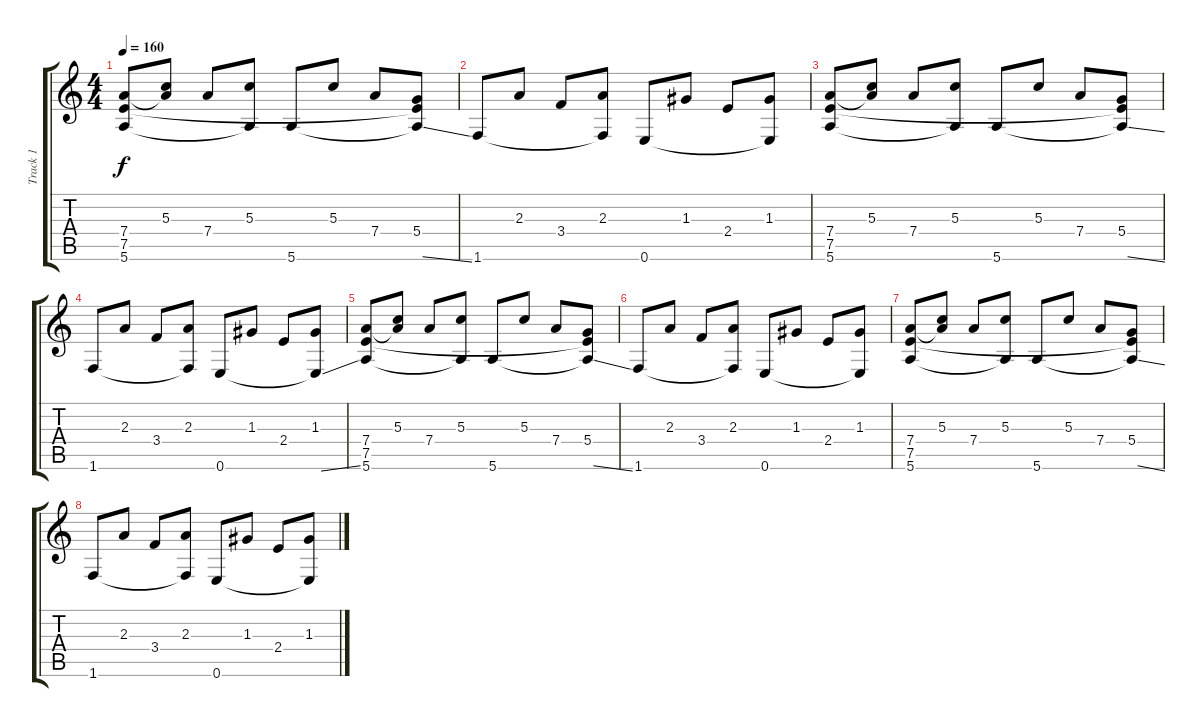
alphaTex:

\track ("Track 1" "Track 1") {instrument acousticguitarsteel}
\staff {score tabs}
\tuning (E4 B3 G3 D3 A2 E2) {hide}
\ts (4 4)
\tempo 160
\clef g2
\ks c
(7.4 7.5 5.6).8{dy f} (5.3 7.4{t}).8 7.4.8 (5.3 5.6{t}).8 5.6.8 5.3.8 7.4.8 (5.4 7.5{t} 5.6{ss t}).8 |
1.6.8 2.3.8 3.4.8 (2.3 1.6{t}).8 0.6.8 1.3.8 2.4.8 (1.3 0.6{t}).8 |
(7.4 7.5 5.6).8 (5.3 7.4{t}).8 7.4.8 (5.3 5.6{t}).8 5.6.8 5.3.8 7.4.8 (5.4 7.5{t} 5.6{ss t}).8 |
1.6.8 2.3.8 3.4.8 (2.3 1.6{t}).8 0.6.8 1.3.8 2.4.8 (1.3 0.6{ss t}).8 |
(7.4 7.5 5.6).8 (5.3 7.4{t}).8 7.4.8 (5.3 5.6{t}).8 5.6.8 5.3.8 7.4.8 (5.4 7.5{t} 5.6{ss t}).8 |
1.6.8 2.3.8 3.4.8 (2.3 1.6{t}).8 0.6.8 1.3.8 2.4.8 (1.3 0.6{t}).8 |
(7.4 7.5 5.6).8 (5.3 7.4{t}).8 7.4.8 (5.3 5.6{t}).8 5.6.8 5.3.8 7.4.8 (5.4 7.5{t} 5.6{ss t}).8 |
1.6.8 2.3.8 3.4.8 (2.3 1.6{t}).8 0.6.8 1.3.8 2.4.8 (1.3 0.6{t}).8
